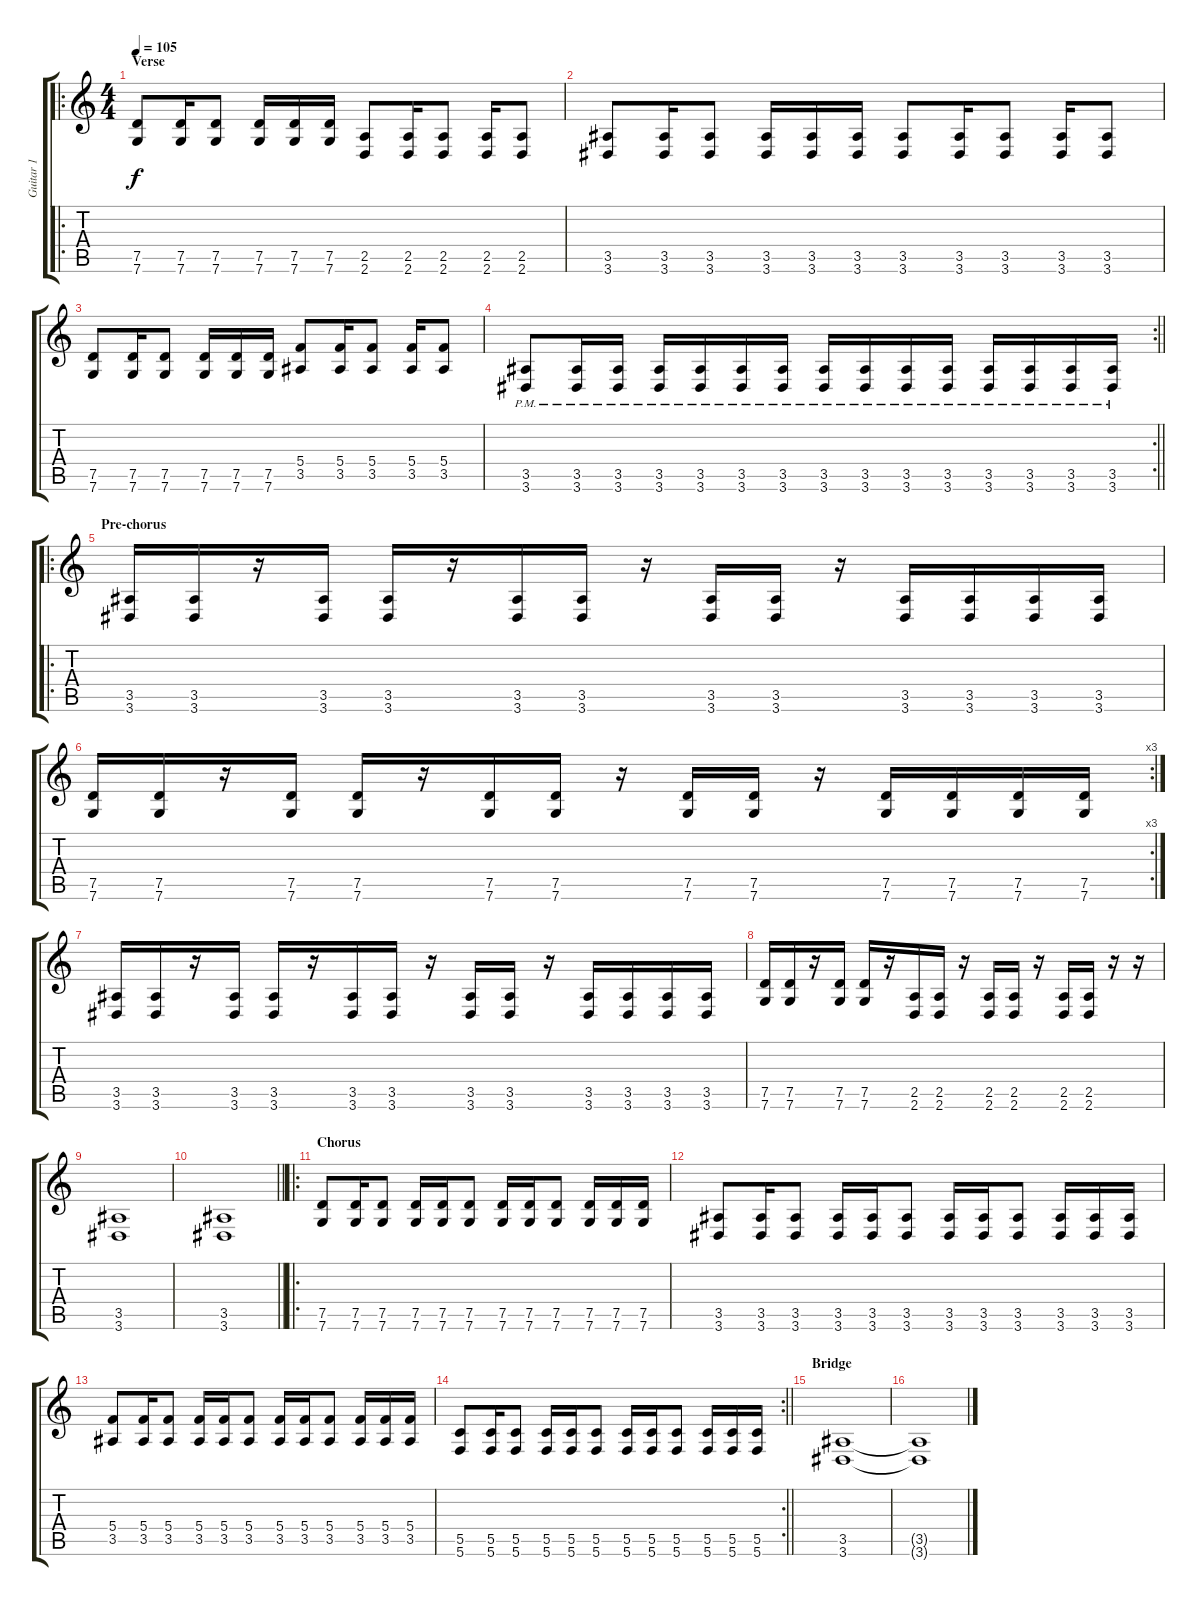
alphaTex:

\track ("Guitar 1" "Guitar 1") {instrument distortionguitar}
\staff {score tabs}
\tuning (D4 A3 F3 C3 G2 C2) {hide}
\ro
\ts (4 4)
\section ("" "Verse")
\tempo 105
\clef g2
\ks c
(7.5 7.6).8{dy f} (7.5 7.6).16 (7.5 7.6).8 (7.5 7.6).16 (7.5 7.6).16 (7.5 7.6).16 (2.5 2.6).8 (2.5 2.6).16 (2.5 2.6).8 (2.5 2.6).16 (2.5 2.6).8 |
(3.5 3.6).8 (3.5 3.6).16 (3.5 3.6).8 (3.5 3.6).16 (3.5 3.6).16 (3.5 3.6).16 (3.5 3.6).8 (3.5 3.6).16 (3.5 3.6).8 (3.5 3.6).16 (3.5 3.6).8 |
(7.5 7.6).8 (7.5 7.6).16 (7.5 7.6).8 (7.5 7.6).16 (7.5 7.6).16 (7.5 7.6).16 (5.4 3.5).8 (5.4 3.5).16 (5.4 3.5).8 (5.4 3.5).16 (5.4 3.5).8 |
\rc 2
\barLineRight lightlight
(3.5{pm} 3.6{pm}).8 (3.5{pm} 3.6{pm}).16 (3.5{pm} 3.6{pm}).16 (3.5{pm} 3.6{pm}).16 (3.5{pm} 3.6{pm}).16 (3.5{pm} 3.6{pm}).16 (3.5{pm} 3.6{pm}).16 (3.5{pm} 3.6{pm}).16 (3.5{pm} 3.6{pm}).16 (3.5{pm} 3.6{pm}).16 (3.5{pm} 3.6{pm}).16 (3.5{pm} 3.6{pm}).16 (3.5{pm} 3.6{pm}).16 (3.5{pm} 3.6{pm}).16 (3.5{pm} 3.6{pm}).16 |
\ro
\section ("" "Pre-chorus")
(3.5 3.6).16 (3.5 3.6).16 r.16 (3.5 3.6).16 (3.5 3.6).16 r.16 (3.5 3.6).16 (3.5 3.6).16 r.16 (3.5 3.6).16 (3.5 3.6).16 r.16 (3.5 3.6).16 (3.5 3.6).16 (3.5 3.6).16 (3.5 3.6).16 |
\rc 3
(7.5 7.6).16 (7.5 7.6).16 r.16 (7.5 7.6).16 (7.5 7.6).16 r.16 (7.5 7.6).16 (7.5 7.6).16 r.16 (7.5 7.6).16 (7.5 7.6).16 r.16 (7.5 7.6).16 (7.5 7.6).16 (7.5 7.6).16 (7.5 7.6).16 |
(3.5 3.6).16 (3.5 3.6).16 r.16 (3.5 3.6).16 (3.5 3.6).16 r.16 (3.5 3.6).16 (3.5 3.6).16 r.16 (3.5 3.6).16 (3.5 3.6).16 r.16 (3.5 3.6).16 (3.5 3.6).16 (3.5 3.6).16 (3.5 3.6).16 |
(7.5 7.6).16 (7.5 7.6).16 r.16 (7.5 7.6).16 (7.5 7.6).16 r.16 (2.5 2.6).16 (2.5 2.6).16 r.16 (2.5 2.6).16 (2.5 2.6).16 r.16 (2.5 2.6).16 (2.5 2.6).16 r.16 r.16 |
(3.5 3.6).1 |
\barLineRight lightlight
(3.5 3.6).1 |
\ro
\section ("" "Chorus")
(7.5 7.6).8 (7.5 7.6).16 (7.5 7.6).8 (7.5 7.6).16 (7.5 7.6).16 (7.5 7.6).8 (7.5 7.6).16 (7.5 7.6).16 (7.5 7.6).8 (7.5 7.6).16 (7.5 7.6).16 (7.5 7.6).16 |
(3.5 3.6).8 (3.5 3.6).16 (3.5 3.6).8 (3.5 3.6).16 (3.5 3.6).16 (3.5 3.6).8 (3.5 3.6).16 (3.5 3.6).16 (3.5 3.6).8 (3.5 3.6).16 (3.5 3.6).16 (3.5 3.6).16 |
(5.4 3.5).8 (5.4 3.5).16 (5.4 3.5).8 (5.4 3.5).16 (5.4 3.5).16 (5.4 3.5).8 (5.4 3.5).16 (5.4 3.5).16 (5.4 3.5).8 (5.4 3.5).16 (5.4 3.5).16 (5.4 3.5).16 |
\rc 2
\barLineRight lightlight
(5.5 5.6).8 (5.5 5.6).16 (5.5 5.6).8 (5.5 5.6).16 (5.5 5.6).16 (5.5 5.6).8 (5.5 5.6).16 (5.5 5.6).16 (5.5 5.6).8 (5.5 5.6).16 (5.5 5.6).16 (5.5 5.6).16 |
\section ("" "Bridge")
(3.5 3.6).1 |
(3.5{t} 3.6{t}).1
